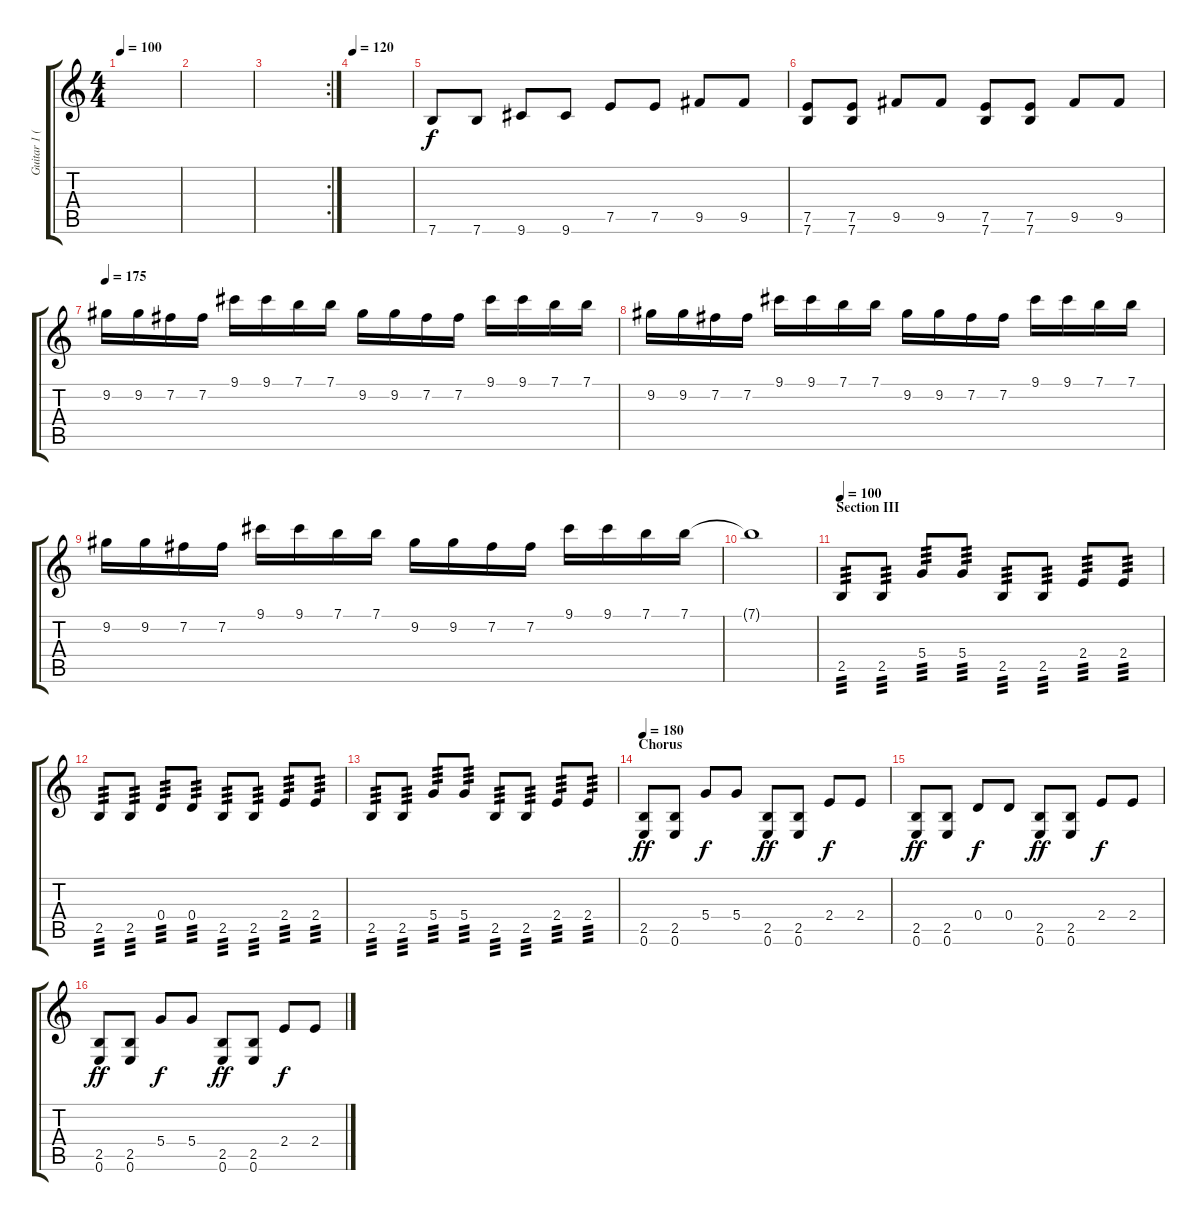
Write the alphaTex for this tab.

\track ("Guitar 1 (electric)" "Guitar 1 (") {instrument overdrivenguitar}
\staff {score tabs}
\tuning (E4 B3 G3 D3 A2 E2) {hide}
\ts (4 4)
\tempo 100
\clef g2
\ks c
|
|
\rc 2
|
\tempo 120
|
7.6.8 7.6.8 9.6.8 9.6.8 7.5.8 7.5.8 9.5.8 9.5.8 |
(7.5 7.6).8 (7.5 7.6).8 9.5.8 9.5.8 (7.5 7.6).8 (7.5 7.6).8 9.5.8 9.5.8 |
\tempo 175
9.2.16 9.2.16 7.2.16 7.2.16 9.1.16 9.1.16 7.1.16 7.1.16 9.2.16 9.2.16 7.2.16 7.2.16 9.1.16 9.1.16 7.1.16 7.1.16 |
9.2.16 9.2.16 7.2.16 7.2.16 9.1.16 9.1.16 7.1.16 7.1.16 9.2.16 9.2.16 7.2.16 7.2.16 9.1.16 9.1.16 7.1.16 7.1.16 |
9.2.16 9.2.16 7.2.16 7.2.16 9.1.16 9.1.16 7.1.16 7.1.16 9.2.16 9.2.16 7.2.16 7.2.16 9.1.16 9.1.16 7.1.16 7.1.16 |
7.1{t}.1 |
\section ("" "Section III")
\tempo 120
\tempo 100
2.5.8{tp 3} 2.5.8{tp 3} 5.4.8{tp 3} 5.4.8{tp 3} 2.5.8{tp 3} 2.5.8{tp 3} 2.4.8{tp 3} 2.4.8{tp 3} |
2.5.8{tp 3} 2.5.8{tp 3} 0.4.8{tp 3} 0.4.8{tp 3} 2.5.8{tp 3} 2.5.8{tp 3} 2.4.8{tp 3} 2.4.8{tp 3} |
2.5.8{tp 3} 2.5.8{tp 3} 5.4.8{tp 3} 5.4.8{tp 3} 2.5.8{tp 3} 2.5.8{tp 3} 2.4.8{tp 3} 2.4.8{tp 3} |
\section ("" "Chorus")
\tempo 180
(2.5 0.6).8{dy ff volume 14 instrument overdrivenguitar} (2.5 0.6).8 5.4.8{dy f} 5.4.8 (2.5 0.6).8{dy ff} (2.5 0.6).8 2.4.8{dy f} 2.4.8 |
(2.5 0.6).8{dy ff} (2.5 0.6).8 0.4.8{dy f} 0.4.8 (2.5 0.6).8{dy ff} (2.5 0.6).8 2.4.8{dy f} 2.4.8 |
(2.5 0.6).8{dy ff} (2.5 0.6).8 5.4.8{dy f} 5.4.8 (2.5 0.6).8{dy ff} (2.5 0.6).8 2.4.8{dy f} 2.4.8
